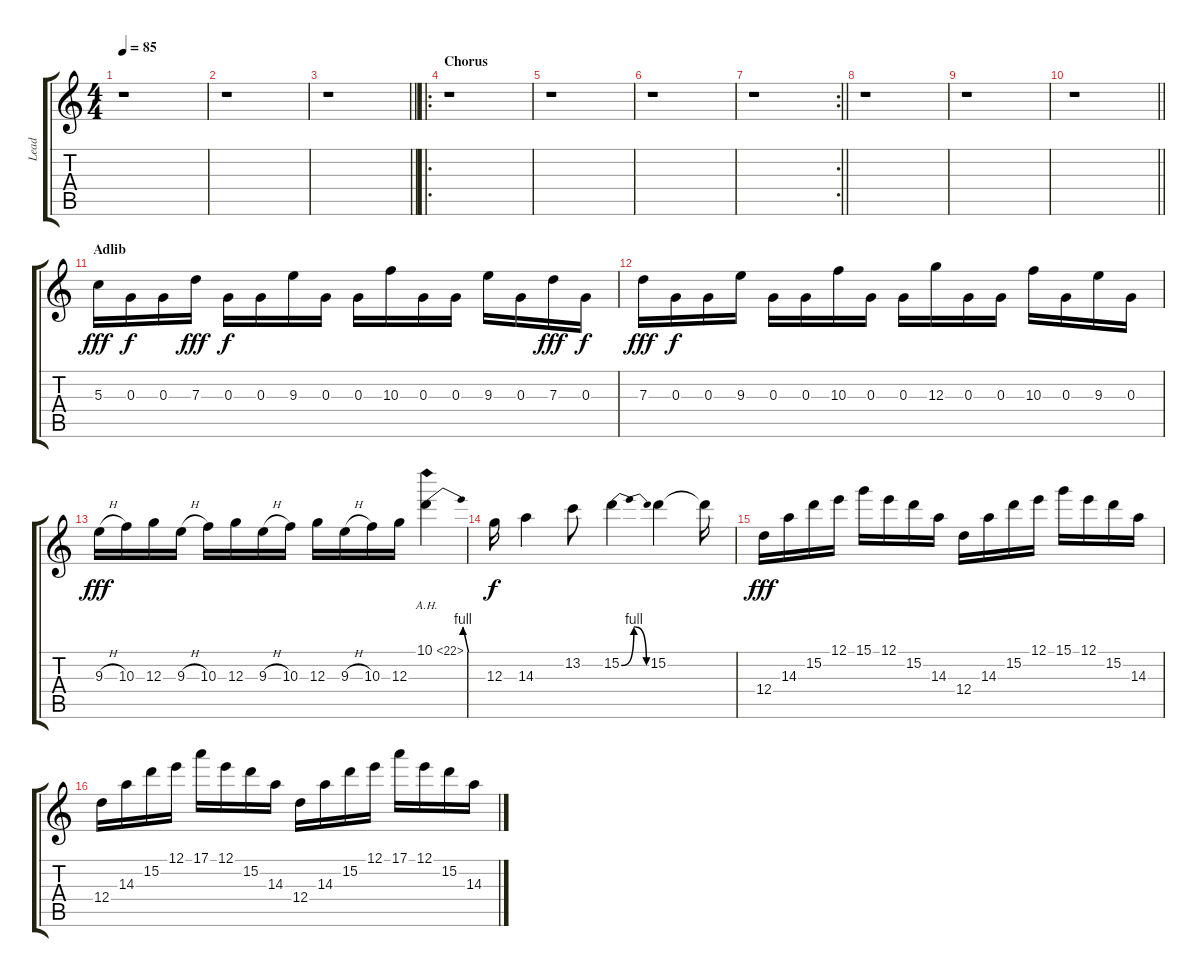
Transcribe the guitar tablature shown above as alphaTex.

\track ("Lead" "Lead") {instrument distortionguitar}
\staff {score tabs}
\tuning (E4 B3 G3 D3 A2 E2) {hide}
\ts (4 4)
\tempo 85
\clef g2
\ks c
r.1{dy f} |
r.1 |
\barLineRight lightlight
r.1 |
\ro
\section ("" "Chorus")
r.1 |
r.1 |
r.1 |
\rc 2
\barLineRight lightlight
r.1 |
r.1 |
r.1 |
\barLineRight lightlight
r.1 |
\section ("" "Adlib")
5.3.16{dy fff} 0.3.16{dy f} 0.3.16 7.3.16{dy fff} 0.3.16{dy f} 0.3.16 9.3.16 0.3.16 0.3.16 10.3.16 0.3.16 0.3.16 9.3.16 0.3.16 7.3.16{dy fff} 0.3.16{dy f} |
7.3.16{dy fff} 0.3.16{dy f} 0.3.16 9.3.16 0.3.16 0.3.16 10.3.16 0.3.16 0.3.16 12.3.16 0.3.16 0.3.16 10.3.16 0.3.16 9.3.16 0.3.16 |
9.3{h}.16{dy fff} 10.3.16 12.3.16 9.3{h}.16 10.3.16 12.3.16 9.3{h}.16 10.3.16 12.3.16 9.3{h}.16 10.3.16 12.3.16 10.1{be (bend 0 0 60 4) ah 12}.4 |
12.3.16{dy f} 14.3.4 13.2.8 15.2{be (bendrelease 0 0 10 4 20 4 60 0)}.4 15.2.4 15.2{t}.16 |
12.4.16{dy fff} 14.3.16 15.2.16 12.1.16 15.1.16 12.1.16 15.2.16 14.3.16 12.4.16 14.3.16 15.2.16 12.1.16 15.1.16 12.1.16 15.2.16 14.3.16 |
12.4.16 14.3.16 15.2.16 12.1.16 17.1.16 12.1.16 15.2.16 14.3.16 12.4.16 14.3.16 15.2.16 12.1.16 17.1.16 12.1.16 15.2.16 14.3.16
